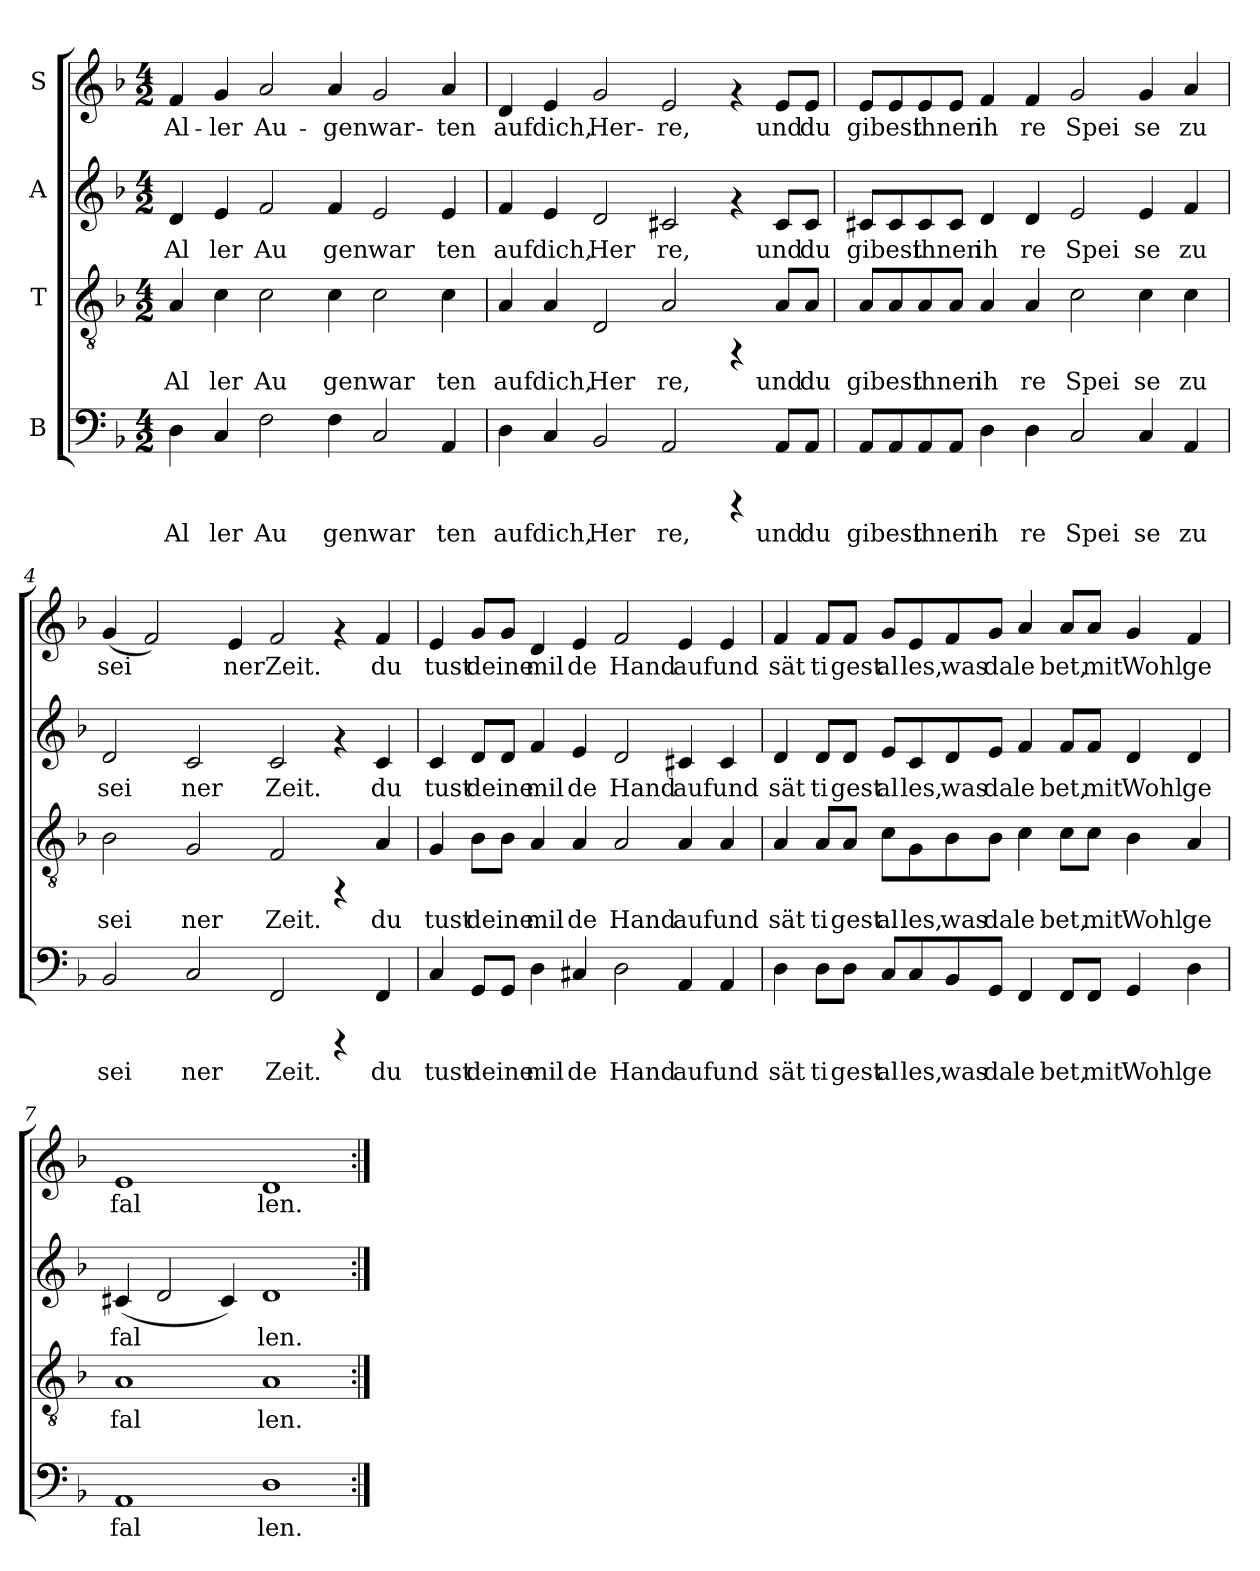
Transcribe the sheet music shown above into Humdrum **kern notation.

**kern	**text	**kern	**text	**kern	**text	**kern	**text
*part4	*part4	*part3	*part3	*part2	*part2	*part1	*part1
*staff4	*staff4	*staff3	*staff3	*staff2	*staff2	*staff1	*staff1
*I"B	*	*I"T	*	*I"A	*	*I"S	*
!!LO:PB:g=z
*stria5	*	*stria5	*	*stria5	*	*stria5	*
*clefF4	*	*clefGv2	*	*clefG2	*	*clefG2	*
*k[b-]	*	*k[b-]	*	*k[b-]	*	*k[b-]	*
*F:	*	*F:	*	*F:	*	*F:	*
*M4/2	*	*M4/2	*	*M4/2	*	*M4/2	*
=1	=1	=1	=1	=1	=1	=1	=1
!	!LO:LY:b:cj	!	!LO:LY:b:cj	!	!LO:LY:b:cj	!	!LO:LY:b:cj
4D\	Al	4A/	Al	4d/	Al	4f/	Al-
!	!LO:LY:b:cj	!	!LO:LY:b:cj	!	!LO:LY:b:cj	!	!LO:LY:b:cj
4C/	ler	4c\	ler	4e/	ler	4g/	-ler
!	!LO:LY:b:cj	!	!LO:LY:b:cj	!	!LO:LY:b:cj	!	!LO:LY:b:cj
2F\	Au	2c\	Au	2f/	Au	2a/	Au-
!	!LO:LY:b:cj	!	!LO:LY:b:cj	!	!LO:LY:b:cj	!	!LO:LY:b:cj
4F\	gen	4c\	gen	4f/	gen	4a/	-gen
!	!LO:LY:b:cj	!	!LO:LY:b:cj	!	!LO:LY:b:cj	!	!LO:LY:b:cj
2C/	war	2c\	war	2e/	war	2g/	war-
!	!LO:LY:b:cj	!	!LO:LY:b:cj	!	!LO:LY:b:cj	!	!LO:LY:b:cj
4AA/	ten	4c\	ten	4e/	ten	4a/	-ten
=2	=2	=2	=2	=2	=2	=2	=2
!	!LO:LY:b:cj	!	!LO:LY:b:cj	!	!LO:LY:b:cj	!	!LO:LY:b:cj
4D\	auf	4A/	auf	4f/	auf	4d/	auf
!	!LO:LY:b:cj	!	!LO:LY:b:cj	!	!LO:LY:b:cj	!	!LO:LY:b:cj
4C/	dich,	4A/	dich,	4e/	dich,	4e/	dich,
!	!LO:LY:b:cj	!	!LO:LY:b:cj	!	!LO:LY:b:cj	!	!LO:LY:b:cj
2BB-/	Her	2D/	Her	2d/	Her	2g/	Her-
!	!LO:LY:b:cj	!	!LO:LY:b:cj	!	!LO:LY:b:cj	!	!LO:LY:b:cj
2AA/	re,	2A/	re,	2c#X/	re,	2e/	-re,
4rCCC	.	4rFF	.	4rf	.	4rf	.
!	!LO:LY:b:cj	!	!LO:LY:b:cj	!	!LO:LY:b:cj	!	!LO:LY:b:cj
8AA/L	und	8A/L	und	8c#/L	und	8e/L	und
!	!LO:LY:b:cj	!	!LO:LY:b:cj	!	!LO:LY:b:cj	!	!LO:LY:b:cj
8AA/J	du	8A/J	du	8c#/J	du	8e/J	du
!!LO:LB:g=z
=3	=3	=3	=3	=3	=3	=3	=3
!	!LO:LY:b:cj	!	!LO:LY:b:cj	!	!LO:LY:b:cj	!	!LO:LY:b:cj
8AA/L	gibest	8A/L	gibest	8c#X/L	gibest	8e/L	gibest
!	!LO:LY:b:cj	!	!LO:LY:b:cj	!	!LO:LY:b:cj	!	!LO:LY:b:cj
8AA/	.	8A/	.	8c#/	.	8e/	.
!	!LO:LY:b:cj	!	!LO:LY:b:cj	!	!LO:LY:b:cj	!	!LO:LY:b:cj
8AA/	ihnen	8A/	ihnen	8c#/	ihnen	8e/	ihnen
!	!LO:LY:b:cj	!	!LO:LY:b:cj	!	!LO:LY:b:cj	!	!LO:LY:b:cj
8AA/J	.	8A/J	.	8c#/J	.	8e/J	.
!	!LO:LY:b:cj	!	!LO:LY:b:cj	!	!LO:LY:b:cj	!	!LO:LY:b:cj
4D\	ih	4A/	ih	4d/	ih	4f/	ih
!	!LO:LY:b:cj	!	!LO:LY:b:cj	!	!LO:LY:b:cj	!	!LO:LY:b:cj
4D\	re	4A/	re	4d/	re	4f/	re
!	!LO:LY:b:cj	!	!LO:LY:b:cj	!	!LO:LY:b:cj	!	!LO:LY:b:cj
2C/	Spei	2c\	Spei	2e/	Spei	2g/	Spei
!	!LO:LY:b:cj	!	!LO:LY:b:cj	!	!LO:LY:b:cj	!	!LO:LY:b:cj
4C/	se	4c\	se	4e/	se	4g/	se
!	!LO:LY:b:cj	!	!LO:LY:b:cj	!	!LO:LY:b:cj	!	!LO:LY:b:cj
4AA/	zu	4c\	zu	4f/	zu	4a/	zu
=4	=4	=4	=4	=4	=4	=4	=4
!	!LO:LY:b:cj	!	!LO:LY:b:cj	!	!LO:LY:b:cj	!	!LO:LY:b:cj
2BB-/	sei	2B-\	sei	2d/	sei	(<4g/	sei
!	!	!	!	!	!	!	!LO:LY:b:cj
.	.	.	.	.	.	2f/)	.
!	!LO:LY:b:cj	!	!LO:LY:b:cj	!	!LO:LY:b:cj	!	!
2C/	ner	2G/	ner	2c/	ner	.	.
!	!	!	!	!	!	!	!LO:LY:b:cj
.	.	.	.	.	.	4e/	ner
!	!LO:LY:b:cj	!	!LO:LY:b:cj	!	!LO:LY:b:cj	!	!LO:LY:b:cj
2FF/	Zeit.	2F/	Zeit.	2c/	Zeit.	2f/	Zeit.
4rCCC	.	4rFF	.	4rf	.	4rf	.
!	!LO:LY:b:cj	!	!LO:LY:b:cj	!	!LO:LY:b:cj	!	!LO:LY:b:cj
4FF/	du	4A/	du	4c/	du	4f/	du
=5	=5	=5	=5	=5	=5	=5	=5
!	!LO:LY:b:cj	!	!LO:LY:b:cj	!	!LO:LY:b:cj	!	!LO:LY:b:cj
4C/	tust	4G/	tust	4c/	tust	4e/	tust
!	!LO:LY:b:cj	!	!LO:LY:b:cj	!	!LO:LY:b:cj	!	!LO:LY:b:cj
8GG/L	deine	8B-\L	deine	8d/L	deine	8g/L	deine
!	!LO:LY:b:cj	!	!LO:LY:b:cj	!	!LO:LY:b:cj	!	!LO:LY:b:cj
8GG/J	.	8B-\J	.	8d/J	.	8g/J	.
!	!LO:LY:b:cj	!	!LO:LY:b:cj	!	!LO:LY:b:cj	!	!LO:LY:b:cj
4D\	mil	4A/	mil	4f/	mil	4d/	mil
!	!LO:LY:b:cj	!	!LO:LY:b:cj	!	!LO:LY:b:cj	!	!LO:LY:b:cj
4C#X/	de	4A/	de	4e/	de	4e/	de
!	!LO:LY:b:cj	!	!LO:LY:b:cj	!	!LO:LY:b:cj	!	!LO:LY:b:cj
2D\	Hand	2A/	Hand	2d/	Hand	2f/	Hand
!	!LO:LY:b:cj	!	!LO:LY:b:cj	!	!LO:LY:b:cj	!	!LO:LY:b:cj
4AA/	aufund	4A/	aufund	4c#X/	aufund	4e/	aufund
!	!LO:LY:b:cj	!	!LO:LY:b:cj	!	!LO:LY:b:cj	!	!LO:LY:b:cj
4AA/	.	4A/	.	4c#/	.	4e/	.
!!LO:PB:g=z
=6	=6	=6	=6	=6	=6	=6	=6
!	!LO:LY:b:cj	!	!LO:LY:b:cj	!	!LO:LY:b:cj	!	!LO:LY:b:cj
4D\	sät	4A/	sät	4d/	sät	4f/	sät
!	!LO:LY:b:cj	!	!LO:LY:b:cj	!	!LO:LY:b:cj	!	!LO:LY:b:cj
8D\L	ti	8A/L	ti	8d/L	ti	8f/L	ti
!	!LO:LY:b:cj	!	!LO:LY:b:cj	!	!LO:LY:b:cj	!	!LO:LY:b:cj
8D\J	gest	8A/J	gest	8d/J	gest	8f/J	gest
!	!LO:LY:b:cj	!	!LO:LY:b:cj	!	!LO:LY:b:cj	!	!LO:LY:b:cj
8C/L	al	8c\L	al	8e/L	al	8g/L	al
!	!LO:LY:b:cj	!	!LO:LY:b:cj	!	!LO:LY:b:cj	!	!LO:LY:b:cj
8C/	les,	8G\	les,	8c/	les,	8e/	les,
!	!LO:LY:b:cj	!	!LO:LY:b:cj	!	!LO:LY:b:cj	!	!LO:LY:b:cj
8BB-/	was	8B-\	was	8d/	was	8f/	was
!	!LO:LY:b:cj	!	!LO:LY:b:cj	!	!LO:LY:b:cj	!	!LO:LY:b:cj
8GG/J	da	8B-\J	da	8e/J	da	8g/J	da
!	!LO:LY:b:cj	!	!LO:LY:b:cj	!	!LO:LY:b:cj	!	!LO:LY:b:cj
4FF/	le	4c\	le	4f/	le	4a/	le
!	!LO:LY:b:cj	!	!LO:LY:b:cj	!	!LO:LY:b:cj	!	!LO:LY:b:cj
8FF/L	bet,	8c\L	bet,	8f/L	bet,	8a/L	bet,
!	!LO:LY:b:cj	!	!LO:LY:b:cj	!	!LO:LY:b:cj	!	!LO:LY:b:cj
8FF/J	mit	8c\J	mit	8f/J	mit	8a/J	mit
!	!LO:LY:b:cj	!	!LO:LY:b:cj	!	!LO:LY:b:cj	!	!LO:LY:b:cj
4GG/	Wohl	4B-\	Wohl	4d/	Wohl	4g/	Wohl
!	!LO:LY:b:cj	!	!LO:LY:b:cj	!	!LO:LY:b:cj	!	!LO:LY:b:cj
4D\	ge	4A/	ge	4d/	ge	4f/	ge
=7	=7	=7	=7	=7	=7	=7	=7
!	!LO:LY:b:cj	!	!LO:LY:b:cj	!	!LO:LY:b:cj	!	!LO:LY:b:cj
1AA	fal	1A	fal	(<4c#X/	fal	1e	fal
!	!	!	!	!	!LO:LY:b:cj	!	!
.	.	.	.	2d/	.	.	.
!	!	!	!	!	!LO:LY:b:cj	!	!
.	.	.	.	4c#/)	.	.	.
!	!LO:LY:b:cj	!	!LO:LY:b:cj	!	!LO:LY:b:cj	!	!LO:LY:b:cj
1D	len.	1A	len.	1d	len.	1d	len.
=:|!	=:|!	=:|!	=:|!	=:|!	=:|!	=:|!	=:|!
*-	*-	*-	*-	*-	*-	*-	*-
